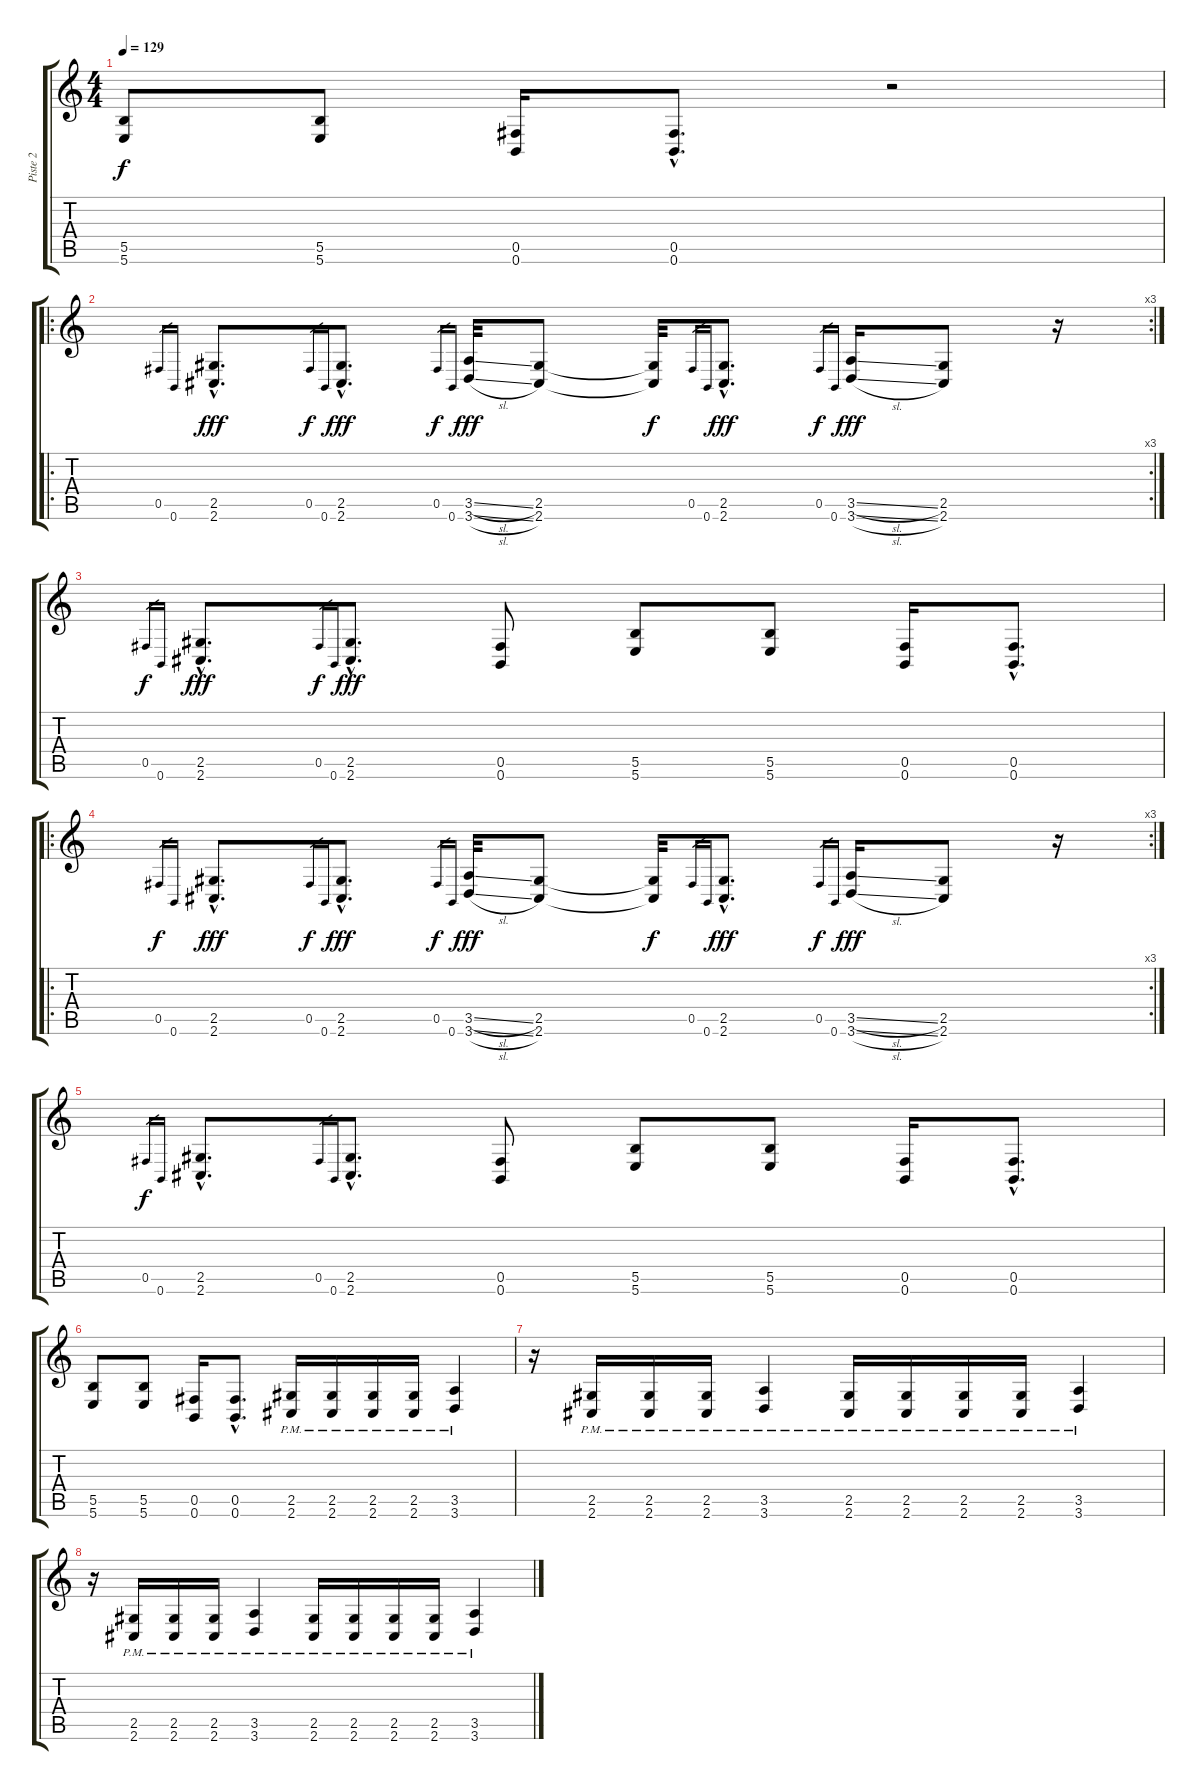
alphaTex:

\track ("Piste 2" "Piste 2") {instrument distortionguitar}
\staff {score tabs}
\tuning (Db4 Ab3 E3 B2 Gb2 B1) {hide}
\ts (4 4)
\tempo 129
\clef g2
\ks c
(5.5 5.6).8{dy f} (5.5 5.6).8 (0.5 0.6).16 (0.5{hac} 0.6{hac}).8{d} r.2 |
\ro
\rc 3
0.5.16{gr} 0.6.16{gr} (2.5{hac} 2.6{hac}).8{d dy fff} 0.5.16{gr dy f} 0.6.16{gr} (2.5{hac} 2.6{hac}).8{d dy fff} 0.5.16{gr dy f} 0.6.16{gr} (3.5{sl} 3.6{sl}).32{dy fff} (2.5 2.6).8 (2.5{t} 2.6{t}).32{dy f} 0.5.16{gr} 0.6.16{gr} (2.5{hac} 2.6{hac}).8{d dy fff} 0.5.16{gr dy f} 0.6.16{gr} (3.5{sl} 3.6{sl}).16{dy fff} (2.5 2.6).8 r.16 |
0.5.16{gr dy f} 0.6.16{gr} (2.5{hac} 2.6{hac}).8{d dy fff} 0.5.16{gr dy f} 0.6.16{gr} (2.5{hac} 2.6{hac}).8{d dy fff} (0.5 0.6).8 (5.5 5.6).8 (5.5 5.6).8 (0.5 0.6).16 (0.5{hac} 0.6{hac}).8{d} |
\ro
\rc 3
0.5.16{gr dy f} 0.6.16{gr} (2.5{hac} 2.6{hac}).8{d dy fff} 0.5.16{gr dy f} 0.6.16{gr} (2.5{hac} 2.6{hac}).8{d dy fff} 0.5.16{gr dy f} 0.6.16{gr} (3.5{sl} 3.6{sl}).32{dy fff} (2.5 2.6).8 (2.5{t} 2.6{t}).32{dy f} 0.5.16{gr} 0.6.16{gr} (2.5{hac} 2.6{hac}).8{d dy fff} 0.5.16{gr dy f} 0.6.16{gr} (3.5{sl} 3.6{sl}).16{dy fff} (2.5 2.6).8 r.16 |
0.5.16{gr dy f} 0.6.16{gr} (2.5{hac} 2.6{hac}).8{d} 0.5.16{gr} 0.6.16{gr} (2.5{hac} 2.6{hac}).8{d} (0.5 0.6).8 (5.5 5.6).8 (5.5 5.6).8 (0.5 0.6).16 (0.5{hac} 0.6{hac}).8{d} |
(5.5 5.6).8 (5.5 5.6).8 (0.5 0.6).16 (0.5{hac} 0.6{hac}).8{d} (2.5{pm} 2.6{pm}).16 (2.5{pm} 2.6{pm}).16 (2.5{pm} 2.6{pm}).16 (2.5{pm} 2.6{pm}).16 (3.5{pm} 3.6{pm}).4 |
r.16 (2.5{pm} 2.6{pm}).16 (2.5{pm} 2.6{pm}).16 (2.5{pm} 2.6{pm}).16 (3.5{pm} 3.6{pm}).4 (2.5{pm} 2.6{pm}).16 (2.5{pm} 2.6{pm}).16 (2.5{pm} 2.6{pm}).16 (2.5{pm} 2.6{pm}).16 (3.5{pm} 3.6{pm}).4 |
r.16 (2.5{pm} 2.6{pm}).16 (2.5{pm} 2.6{pm}).16 (2.5{pm} 2.6{pm}).16 (3.5{pm} 3.6{pm}).4 (2.5{pm} 2.6{pm}).16 (2.5{pm} 2.6{pm}).16 (2.5{pm} 2.6{pm}).16 (2.5{pm} 2.6{pm}).16 (3.5{pm} 3.6{pm}).4
